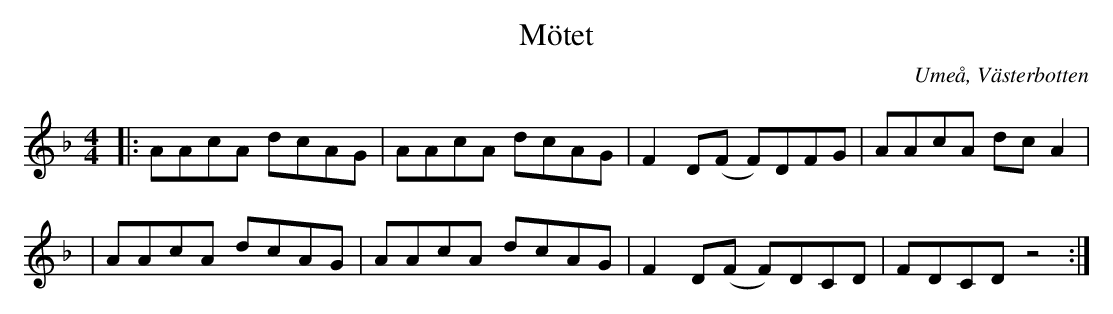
X:1
T:Mötet
O:Umeå, Västerbotten
M:4/4
L:1/8
K:Dm
|: AAcA dcAG | AAcA dcAG | F2D(F F)DFG | AAcA dcA2 |
| AAcA dcAG | AAcA dcAG | F2D(F F)DCD | FDCD z4 :|
